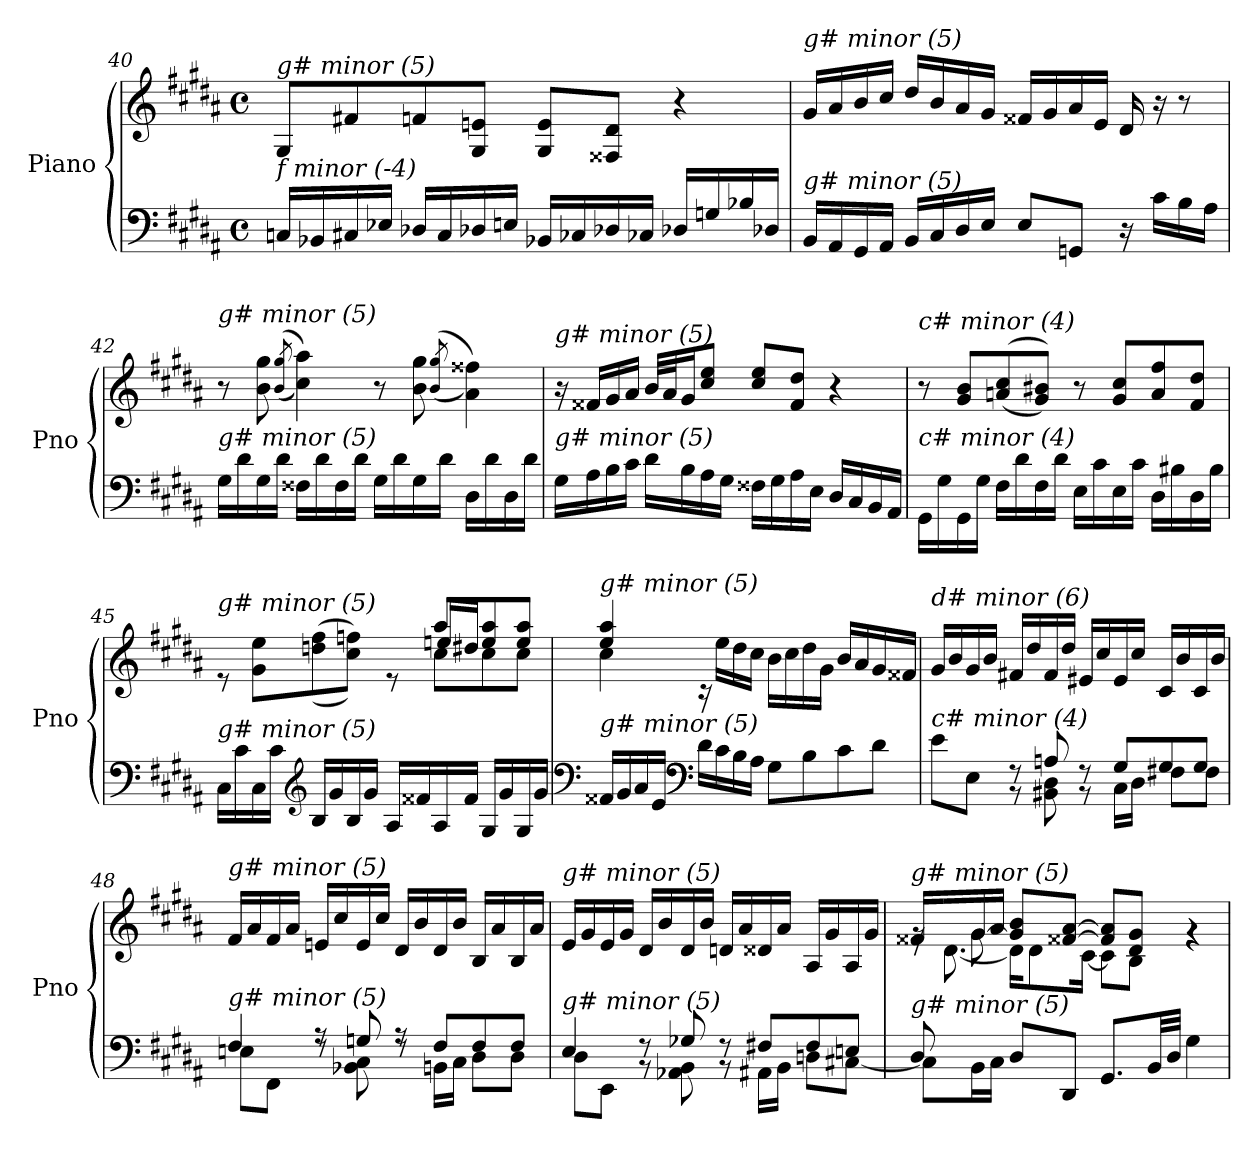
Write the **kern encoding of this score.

**kern	**kern
*part1	*part1
*staff2	*staff1
*I"Piano	*
*I'Pno	*
!!LO:LB:g=z
*clefF4	*clefG2
*k[f#c#g#d#a#]	*k[f#c#g#d#a#]
*M4/4	*M4/4
*met(c)	*met(c)
=40	=40
!	!LO:TX:i:t=g# minor (5)
!LO:TX:i:t=f minor (-4)	!
16Cni/LL	8G#/L
16BB-Xi/	.
16C#i/	8f#X/
16E-Xi/JJ	.
16D-Xi/LL	8fni/
16C#i/	.
16D-Xi/	8G#/ 8en/J
16E/JJ	.
16BB-Xi/LL	8G#/ 8e/L
16C-Xi/	.
16D-Xi/	8F##X/ 8d#/J
16C-Xi/JJ	.
16D-Xi/LL	4r
16Gni/	.
16B-Xi/	.
16D-Xi/JJ	.
=41	=41
!	!LO:TX:i:t=g# minor (5)
!LO:TX:i:t=g# minor (5)	!
16BB/LL	16g#/LL
16AA#/	16a#/
16GG#/	16b/
16AA#/JJ	16cc#/JJ
16BB/LL	16dd#/LL
16C#/	16b/
16D#j/	16a#/
16E/JJ	16g#/JJ
8E/L	16f##X/LL
.	16g#/
8GGni/J	16a#/
.	16e/JJ
16r	16d#/
16c#\LL	16r
16B\	8r
16A#\JJ	.
=42	=42
!	!LO:TX:i:t=g# minor (5)
!LO:TX:i:t=g# minor (5)	!
16G#\LL	8r
16d#\	.
16G#\	8b\ 8gg#\
16d#\JJ	.
.	((>8qb/ 8qgg#/
16F##X\LL	4cc#\ 4aa#\))
16d#\	.
16F##\	.
16d#\JJ	.
16G#\LL	8r
16d#\	.
16G#\	8b\ 8gg#\
16d#\JJ	.
.	((>8qb/ 8qgg#/
16D#\LL	4a#\ 4ff##X\))
16d#\	.
16D#\	.
16d#\JJ	.
!!LO:LB:g=z
=43	=43
!	!LO:TX:i:t=g# minor (5)
!LO:TX:i:t=g# minor (5)	!
16G#\LL	16r
16A#\	16f##X/LL
16B\	16g#/
16c#\JJ	16a#/JJ
16d#\LL	32b/LLL
.	32a#/J
16B\	16g#/J
16A#\	8cc#/ 8ee/J
16G#\JJ	.
16F##X\LL	8cc#/ 8ee/L
16G#\	.
16A#\	8f##/ 8dd#/J
16E\JJ	.
16D#/LL	4r
16C#/	.
16BB/	.
16AA#/JJ	.
=44	=44
!	!LO:TX:i:t=c# minor (4)
!LO:TX:i:t=c# minor (4)	!
16GG#\LL	8r
16G#\	.
16GG#\	8g#/ 8b/L
16G#\JJ	.
16F#\LL	((>8an/ 8cc#/
16d#\	.
16F#\	8g#/ 8b#X/J))
16d#\JJ	.
16E\LL	8r
16c#\	.
16E\	8g#/ 8cc#/L
16c#\JJ	.
16D#\LL	8a/ 8ff#/
16B#X\	.
16D#\	8f#/ 8dd#/J
16B#\JJ	.
=45	=45
*^	*^
*	*^	*	*^
!	!	!	!LO:TX:i:t=g# minor (5)	!	!
!LO:TX:i:t=g# minor (5)	!	!	!	!	!
2ryy	2ryy	16C#\LL	8re	2ryy	2ryy
.	.	16c#\	.	.	.
.	.	16C#\	8g#\ 8ee\L	.	.
.	.	16c#\JJ	.	.	.
*clefG2	*	*	*	*	*
.	.	16B/LL	((>8ddn\ 8ff#\	.	.
.	.	16g#/	.	.	.
.	.	16B/	8cc#\ 8ffni\J))	.	.
.	.	16g#/JJ	.	.	.
8ryy	8ryy	16A#/LL	8re	8ryy	8ryy
.	.	16f##X/	.	.	.
4.ryy	8ryy	16A#/	8aa#/L	8cc#\L	16een/LL
.	.	16f##/JJ	.	.	16dd#X/JJ
.	4ryy	16G#/LL	8ee/ 8aa#/	8cc#\	4ryy
.	.	16g#/	.	.	.
.	.	16G#/	8ee/ 8aa#/J	8cc#\J	.
.	.	16g#/JJ	.	.	.
*	*	*	*	*v	*v
!!LO:LB:g=z
=46	=46	=46	=46	=46
!	!	!	!LO:TX:i:t=g# minor (5)	!
!LO:TX:i:t=g# minor (5)	!	!	!	!
*	*v	*v	*	*
4ryy	16f##Xj/LL	4ee/ 4aa#/	4cc#\
.	16g#/	.	.
.	16a#/	.	.
.	16e/JJ	.	.
*clefF4	*	*	*
2.ryy	16d#\LL	16rc	2.ryy
.	16c#\	16ee\LL	.
.	16B\	16dd#\	.
.	16A#\JJ	16cc#\JJ	.
.	8G#\L	16b\LL	.
.	.	16cc#\	.
.	8B\	16dd#\	.
.	.	16g#\JJ	.
.	8c#\	16b/LL	.
.	.	16a#/	.
.	8d#\J	16g#/	.
.	.	16f##X/JJ	.
=47	=47	=47	=47
!	!	!LO:TX:i:t=d# minor (6)	!
!LO:TX:i:t=c# minor (4)	!	!	!
8e\L	4ryy	16g#/LL	4ryy
.	.	16b/	.
8E\J	.	16g#/	.
.	.	16b/JJ	.
8rBB	8rF	16f#X/LL	2.ryy
.	.	16dd#/	.
8An/	8BB#X\ 8D#\	16f#/	.
.	.	16dd#/JJ	.
8rBB	8rF	16e#X/LL	.
.	.	16cc#/	.
8G#/L	16C#\LL	16e#/	.
.	16D#\JJ	16cc#/JJ	.
8G#/	8F#Xi\L	16c#/LL	.
.	.	16b/	.
8G#/J	8F#i\J	16c#/	.
.	.	16b/JJ	.
*	*	*v	*v
=48	=48	=48
!	!	!LO:TX:i:t=g# minor (5)
!LO:TX:i:t=g# minor (5)	!	!
4F#/	8En\L	16f#/LL
.	.	16a#/
.	8FF#\J	16f#/
.	.	16a#/JJ
8r	8rF	16en/LL
.	.	16cc#/
8Gn/	8BB-Xi\ 8C#\	16e/
.	.	16cc#/JJ
8r	8rF	16d#/LL
.	.	16b/
8F#/L	16BB\LL	16d#/
.	16C#\JJ	16b/JJ
8F#/	8D#\L	16B/LL
.	.	16a#/
8F#/J	8D#\J	16B/
.	.	16a#/JJ
!!LO:LB:g=z
=49	=49	=49
!	!	!LO:TX:i:t=g# minor (5)
!LO:TX:i:t=g# minor (5)	!	!
4E/	8D#\L	16e/LL
.	.	16g#/
.	8EE\J	16e/
.	.	16g#/JJ
8rBB	8rF	16d#/LL
.	.	16b/
8G-Xi/	8AA-Xi\ 8BB\	16d#/
.	.	16b/JJ
8rBB	8rF	16dni/LL
.	.	16a#/
8F#Xi/L	16AA#\LL	16d##i/
.	16BB\JJ	16a#/JJ
8F#i/	8Dni\L	16A#/LL
.	.	16g#/
8En/J	[8C#X\J	16A#/
.	.	16g#/JJ
=50	=50	=50
*	*^	*^
*	*	*	*	*^
*	*	*	*	*	*^
!	!	!	!LO:TX:i:t=g# minor (5)	!	!	!
!LO:TX:i:t=g# minor (5)	!	!	!	!	!	!
8ryy	8D#/	8C#\L]	16f##X/LL	16rg	8ryy	4ryy
.	.	.	16d#/yy	[8.d#\	.	.
8ryy	8ryy	16BB\L	16g#/	.	[8g#\	.
.	.	16C#\JJ	16a#/JJ	.	.	.
2.ryy	8D#/L	2.ryy	8g#/] 8b/L	16d#\KL]	2.ryy	2.ryy
.	.	.	.	8d#\	.	.
.	8DD#/J	.	[8f##X/ [8a#/J	.	.	.
.	.	.	.	[16c#\Jk	.	.
.	8.GG#/L	.	8f##/] 8a#/]L	8c#\L]	.	.
.	.	.	8d#/ 8g#/J	8B\J	.	.
.	32BB/LL	.	.	.	.	.
.	32D#/JJJ	.	.	.	.	.
.	4G#\	.	4rg	4rg	.	.
*v	*v	*v	*	*	*	*
*	*v	*v	*v	*v
=	=
*-	*-
